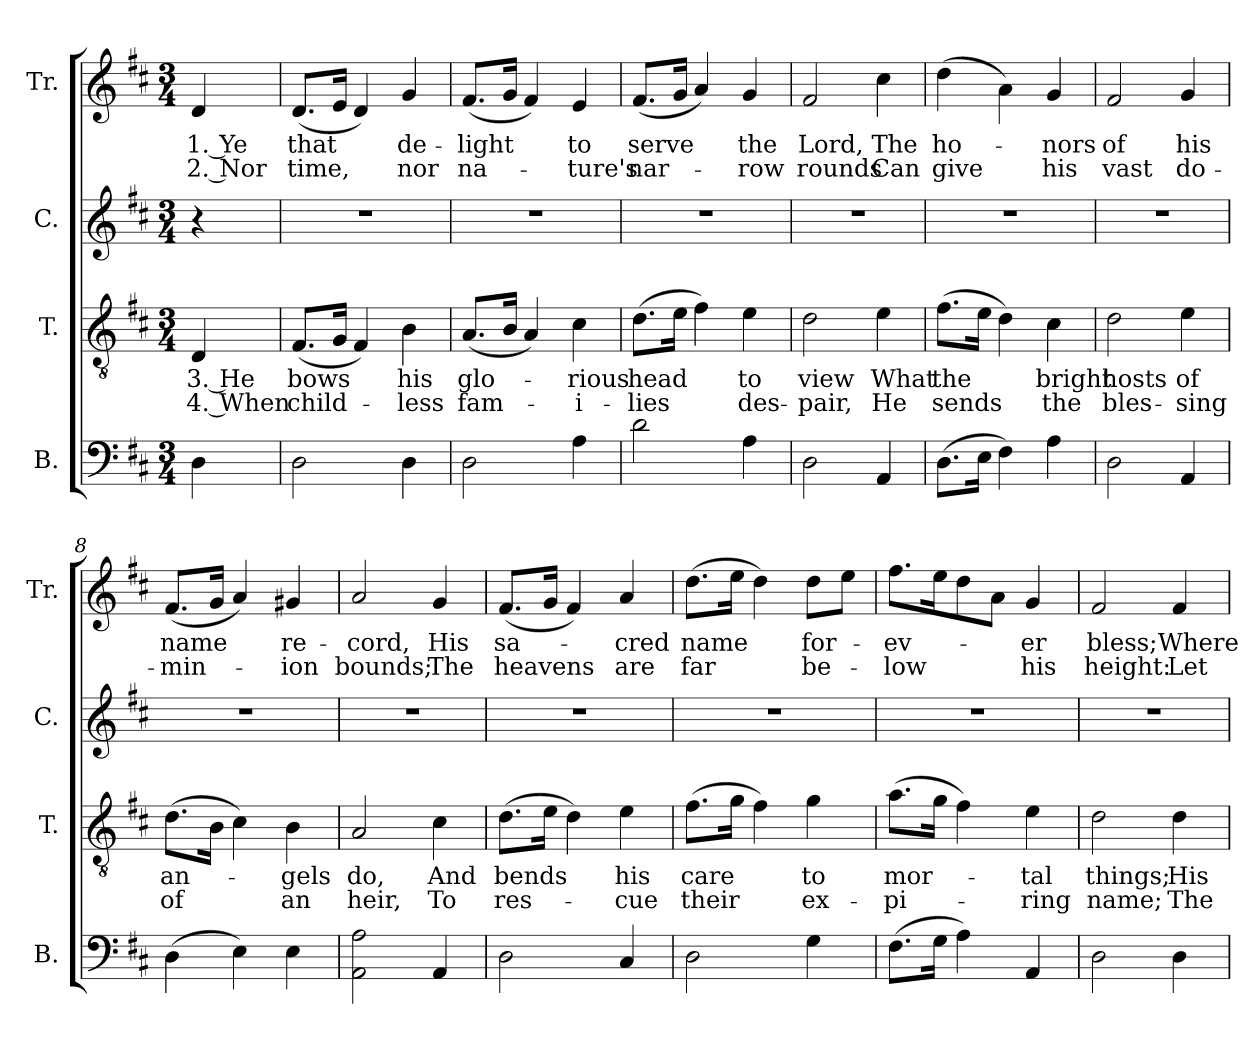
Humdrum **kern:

**kern	**kern	**text	**text	**kern	**kern	**text	**text
*part4	*part3	*part3	*part3	*part2	*part1	*part1	*part1
*staff4	*staff3	*staff3	*staff3	*staff2	*staff1	*staff1	*staff1
*I"B.	*I"T.	*	*	*I"C.	*I"Tr.	*	*
*I'B.	*I'T.	*	*	*I'C.	*I'Tr.	*	*
*clefF4	*clefGv2	*	*	*clefG2	*clefG2	*	*
*k[f#c#]	*k[f#c#]	*	*	*k[f#c#]	*k[f#c#]	*	*
*M3/4	*M3/4	*	*	*M3/4	*M3/4	*	*
*MM80	*MM80	*	*	*MM80	*MM80	*	*
=1	=1	=1	=1	=1	=1	=1	=1
!	!	!LO:LY:b	!LO:LY:b	!	!	!LO:LY:b	!LO:LY:b
4D\	4D/	3. He	4. When	4r	4d/	1. Ye	2. Nor
=2	=2	=2	=2	=2	=2	=2	=2
!	!	!LO:LY:b	!LO:LY:b	!	!	!LO:LY:b	!LO:LY:b
2D\	(<8.F#/L	bows	child-	2.r	(<8.d/L	that	time,
.	16G/Jk	.	.	.	16e/Jk	.	.
.	4F#/)	.	.	.	4d/)	.	.
!	!	!LO:LY:b	!LO:LY:b	!	!	!LO:LY:b	!LO:LY:b
4D\	4B\	his	-less	.	4g/	de-	nor
=3	=3	=3	=3	=3	=3	=3	=3
!	!	!LO:LY:b	!LO:LY:b	!	!	!LO:LY:b	!LO:LY:b
2D\	(<8.A/L	glo-	fam-	2.r	(<8.f#/L	-light	na-
.	16B/Jk	.	.	.	16g/Jk	.	.
.	4A/)	.	.	.	4f#/)	.	.
!	!	!LO:LY:b	!LO:LY:b	!	!	!LO:LY:b	!LO:LY:b
4A\	4c#\	-rious	-i-	.	4e/	to	-ture's
=4	=4	=4	=4	=4	=4	=4	=4
!	!	!LO:LY:b	!LO:LY:b	!	!	!LO:LY:b	!LO:LY:b
2d\	(>8.d\L	head	-lies	2.r	(<8.f#/L	serve	nar-
.	16e\Jk	.	.	.	16g/Jk	.	.
.	4f#\)	.	.	.	4a/)	.	.
!	!	!LO:LY:b	!LO:LY:b	!	!	!LO:LY:b	!LO:LY:b
4A\	4e\	to	des-	.	4g/	the	-row
=5	=5	=5	=5	=5	=5	=5	=5
!	!	!LO:LY:b	!LO:LY:b	!	!	!LO:LY:b	!LO:LY:b
2D\	2d\	view	-pair,	2.r	2f#/	Lord,	rounds
!	!	!LO:LY:b	!LO:LY:b	!	!	!LO:LY:b	!LO:LY:b
4AA/	4e\	What	He	.	4cc#\	The	Can
=6	=6	=6	=6	=6	=6	=6	=6
!	!	!LO:LY:b	!LO:LY:b	!	!	!LO:LY:b	!LO:LY:b
(>8.D\L	(>8.f#\L	the	sends	2.r	(>4dd\	ho-	give
16E\Jk	16e\Jk	.	.	.	.	.	.
4F#\)	4d\)	.	.	.	4a\)	.	.
!	!	!LO:LY:b	!LO:LY:b	!	!	!LO:LY:b	!LO:LY:b
4A\	4c#\	bright	the	.	4g/	-nors	his
=7	=7	=7	=7	=7	=7	=7	=7
!	!	!LO:LY:b	!LO:LY:b	!	!	!LO:LY:b	!LO:LY:b
2D\	2d\	hosts	bles-	2.r	2f#/	of	vast
!	!	!LO:LY:b	!LO:LY:b	!	!	!LO:LY:b	!LO:LY:b
4AA/	4e\	of	-sing	.	4g/	his	do-
=8	=8	=8	=8	=8	=8	=8	=8
!	!	!LO:LY:b	!LO:LY:b	!	!	!LO:LY:b	!LO:LY:b
(>4D\	(>8.d\L	an-	of	2.r	(<8.f#/L	name	-min-
.	16B\Jk	.	.	.	16g/Jk	.	.
4E\)	4c#\)	.	.	.	4a/)	.	.
!	!	!LO:LY:b	!LO:LY:b	!	!	!LO:LY:b	!LO:LY:b
4E\	4B\	-gels	an	.	4g#X/	re-	-ion
=9	=9	=9	=9	=9	=9	=9	=9
!	!	!LO:LY:b	!LO:LY:b	!	!	!LO:LY:b	!LO:LY:b
2AA\ 2A\	2A/	do,	heir,	2.r	2a/	-cord,	bounds;
!	!	!LO:LY:b	!LO:LY:b	!	!	!LO:LY:b	!LO:LY:b
4AA/	4c#\	And	To	.	4g/	His	The
!!LO:LB:g=z
=10	=10	=10	=10	=10	=10	=10	=10
!	!	!LO:LY:b	!LO:LY:b	!	!	!LO:LY:b	!LO:LY:b
2D\	(>8.d\L	bends	res-	2.r	(<8.f#/L	sa-	heavens
.	16e\Jk	.	.	.	16g/Jk	.	.
.	4d\)	.	.	.	4f#/)	.	.
!	!	!LO:LY:b	!LO:LY:b	!	!	!LO:LY:b	!LO:LY:b
4C#/	4e\	his	-cue	.	4a/	-cred	are
=11	=11	=11	=11	=11	=11	=11	=11
!	!	!LO:LY:b	!LO:LY:b	!	!	!LO:LY:b	!LO:LY:b
2D\	(>8.f#\L	care	their	2.r	(>8.dd\L	name	far
.	16g\Jk	.	.	.	16ee\Jk	.	.
.	4f#\)	.	.	.	4dd\)	.	.
!	!	!LO:LY:b	!LO:LY:b	!	!	!LO:LY:b	!LO:LY:b
4G\	4g\	to	ex-	.	8dd\L	for-	be-
.	.	.	.	.	8ee\J	.	.
=12	=12	=12	=12	=12	=12	=12	=12
!	!	!LO:LY:b	!LO:LY:b	!	!	!LO:LY:b	!LO:LY:b
(>8.F#\L	(>8.a\L	mor-	-pi-	2.r	8.ff#\L	-ev-	-low
16G\Jk	16g\Jk	.	.	.	16ee\K	.	.
4A\)	4f#\)	.	.	.	8dd\	.	.
.	.	.	.	.	8a\J	.	.
!	!	!LO:LY:b	!LO:LY:b	!	!	!LO:LY:b	!LO:LY:b
4AA/	4e\	-tal	-ring	.	4g/	-er	his
=13	=13	=13	=13	=13	=13	=13	=13
!	!	!LO:LY:b	!LO:LY:b	!	!	!LO:LY:b	!LO:LY:b
2D\	2d\	things;	name;	2.r	2f#/	bless;	height:
!	!	!LO:LY:b	!LO:LY:b	!	!	!LO:LY:b	!LO:LY:b
4D\	4d\	His	The	.	4f#/	Where-	Let
=	=	=	=	=	=	=	=
*-	*-	*-	*-	*-	*-	*-	*-
